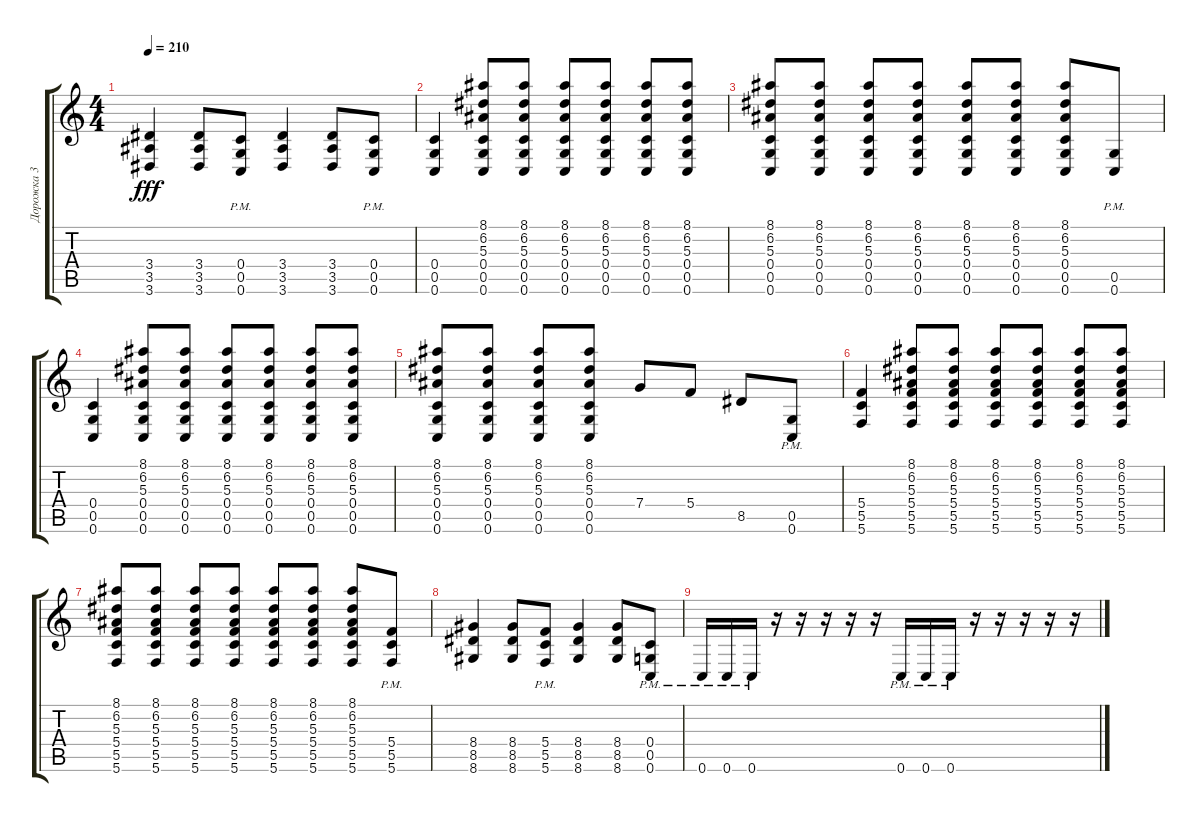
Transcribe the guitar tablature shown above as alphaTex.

\track ("Дорожка 3" "Дорожка 3") {instrument overdrivenguitar}
\staff {score tabs}
\tuning (D4 A3 F3 C3 G2 C2) {hide}
\ts (4 4)
\tempo 210
\clef g2
\ks c
(3.4 3.5 3.6).4{dy fff} (3.4 3.5 3.6).8 (0.4{pm} 0.5{pm} 0.6{pm}).8 (3.4 3.5 3.6).4 (3.4 3.5 3.6).8 (0.4{pm} 0.5{pm} 0.6{pm}).8 |
(0.4 0.5 0.6).4 (8.1 6.2 5.3 0.4 0.5 0.6).8 (8.1 6.2 5.3 0.4 0.5 0.6).8 (8.1 6.2 5.3 0.4 0.5 0.6).8 (8.1 6.2 5.3 0.4 0.5 0.6).8 (8.1 6.2 5.3 0.4 0.5 0.6).8 (8.1 6.2 5.3 0.4 0.5 0.6).8 |
(8.1 6.2 5.3 0.4 0.5 0.6).8 (8.1 6.2 5.3 0.4 0.5 0.6).8 (8.1 6.2 5.3 0.4 0.5 0.6).8 (8.1 6.2 5.3 0.4 0.5 0.6).8 (8.1 6.2 5.3 0.4 0.5 0.6).8 (8.1 6.2 5.3 0.4 0.5 0.6).8 (8.1 6.2 5.3 0.4 0.5 0.6).8 (0.5{pm} 0.6{pm}).8 |
(0.4 0.5 0.6).4 (8.1 6.2 5.3 0.4 0.5 0.6).8 (8.1 6.2 5.3 0.4 0.5 0.6).8 (8.1 6.2 5.3 0.4 0.5 0.6).8 (8.1 6.2 5.3 0.4 0.5 0.6).8 (8.1 6.2 5.3 0.4 0.5 0.6).8 (8.1 6.2 5.3 0.4 0.5 0.6).8 |
(8.1 6.2 5.3 0.4 0.5 0.6).8 (8.1 6.2 5.3 0.4 0.5 0.6).8 (8.1 6.2 5.3 0.4 0.5 0.6).8 (8.1 6.2 5.3 0.4 0.5 0.6).8 7.4.8 5.4.8 8.5.8 (0.5{pm} 0.6{pm}).8 |
(5.4 5.5 5.6).4 (8.1 6.2 5.3 5.4 5.5 5.6).8 (8.1 6.2 5.3 5.4 5.5 5.6).8 (8.1 6.2 5.3 5.4 5.5 5.6).8 (8.1 6.2 5.3 5.4 5.5 5.6).8 (8.1 6.2 5.3 5.4 5.5 5.6).8 (8.1 6.2 5.3 5.4 5.5 5.6).8 |
(8.1 6.2 5.3 5.4 5.5 5.6).8 (8.1 6.2 5.3 5.4 5.5 5.6).8 (8.1 6.2 5.3 5.4 5.5 5.6).8 (8.1 6.2 5.3 5.4 5.5 5.6).8 (8.1 6.2 5.3 5.4 5.5 5.6).8 (8.1 6.2 5.3 5.4 5.5 5.6).8 (8.1 6.2 5.3 5.4 5.5 5.6).8 (5.4{pm} 5.5{pm} 5.6{pm}).8 |
(8.4 8.5 8.6).4 (8.4 8.5 8.6).8 (5.4{pm} 5.5{pm} 5.6{pm}).8 (8.4 8.5 8.6).4 (8.4 8.5 8.6).8 (0.4{pm} 0.5{pm} 0.6{pm}).8 |
0.6{pm}.16 0.6{pm}.16 0.6{pm}.16 r.16 r.16 r.16 r.16 r.16 0.6{pm}.16 0.6{pm}.16 0.6{pm}.16 r.16 r.16 r.16 r.16 r.16
